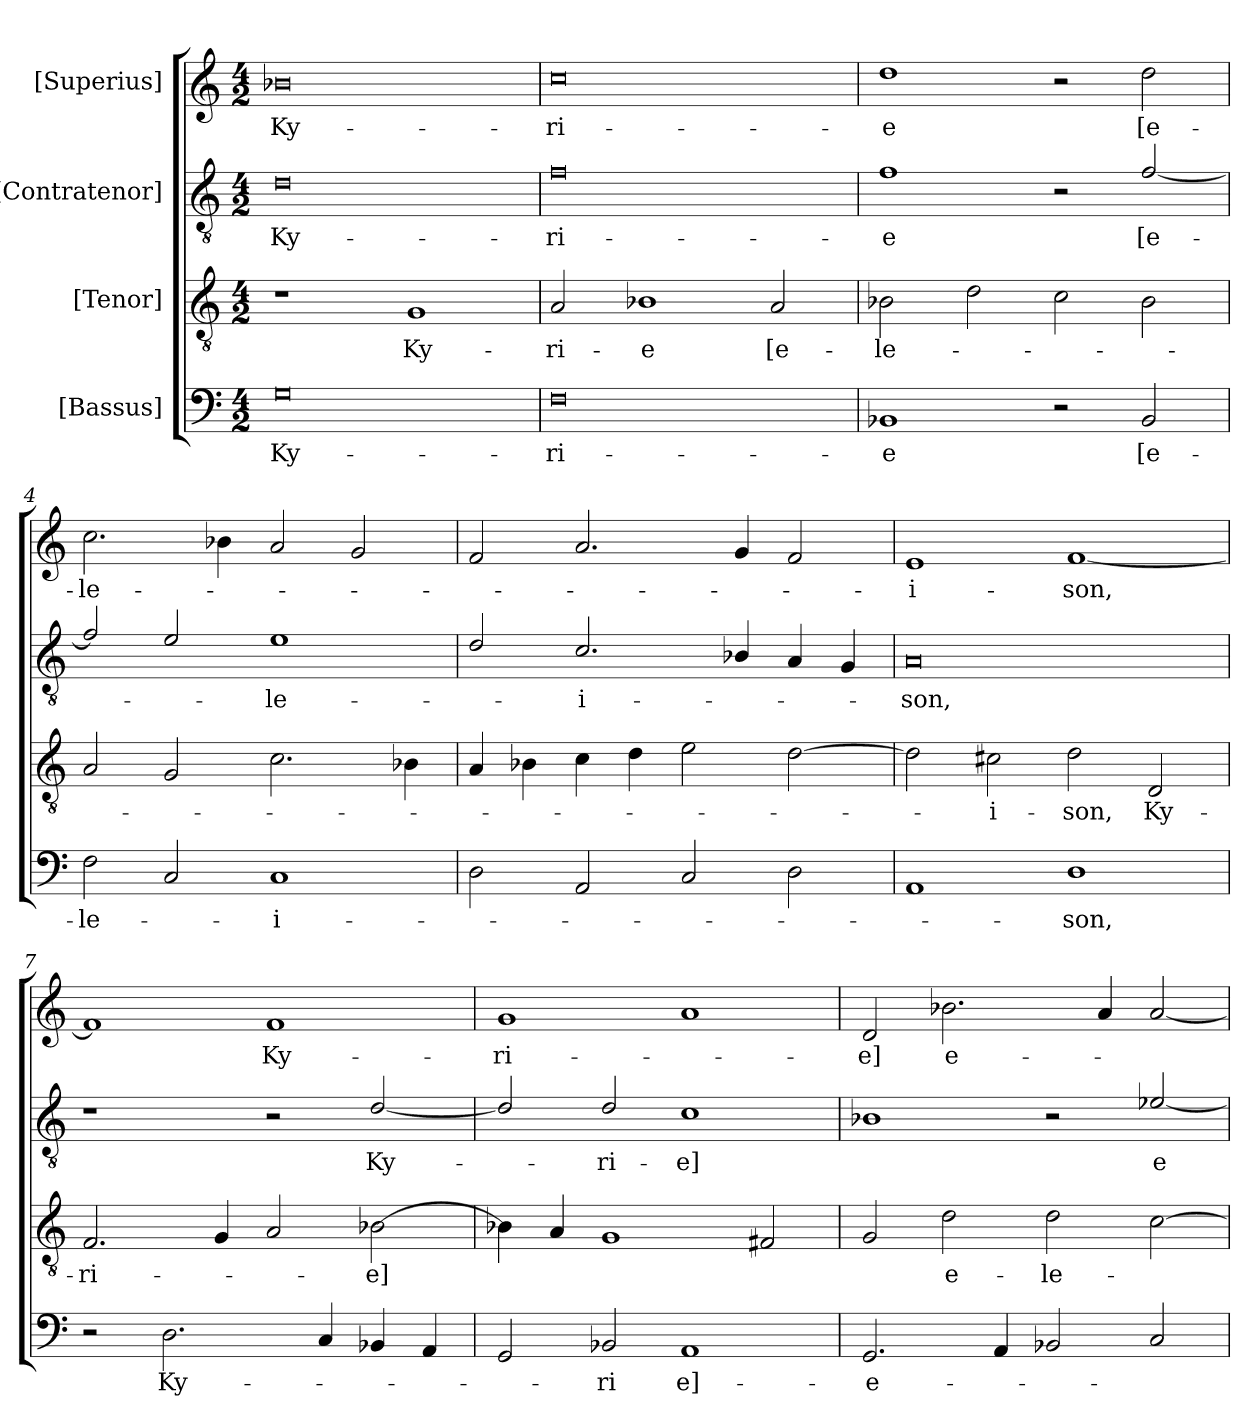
**kern	**text	**kern	**text	**kern	**text	**kern	**text
*part4	*part4	*part3	*part3	*part2	*part2	*part1	*part1
*staff4	*staff4	*staff3	*staff3	*staff2	*staff2	*staff1	*staff1
*I"[Bassus]	*	*I"[Tenor]	*	*I"[Contratenor]	*	*I"[Superius]	*
*clefF4	*	*clefGv2	*	*clefGv2	*	*clefG2	*
*k[]	*	*k[]	*	*k[]	*	*k[]	*
*M4/2	*	*M4/2	*	*M4/2	*	*M4/2	*
=1	=1	=1	=1	=1	=1	=1	=1
0G\	Ky-	1r	.	0d/	Ky-	0b-X\	Ky-
.	.	1G/	Ky-	.	.	.	.
=2	=2	=2	=2	=2	=2	=2	=2
0F\	-ri-	2A/	-ri-	0f/	-ri-	0cc\	-ri-
.	.	1B-X\	-e	.	.	.	.
.	.	2A/	[e-	.	.	.	.
=3	=3	=3	=3	=3	=3	=3	=3
1BB-X/	-e	2B-X\	-le-	1f/	-e	1dd\	-e
.	.	2d\	.	.	.	.	.
2r	.	2c\	.	2r	.	2r	.
2BB-/	[e-	2B-\	.	[2f/	[e-	2dd\	[e-
=4	=4	=4	=4	=4	=4	=4	=4
2F\	-le-	2A/	.	2f/]	.	2.cc\	-le-
2C/	.	2G/	.	2e/	.	.	.
.	.	.	.	.	.	4b-X\	.
1C/	-i-	2.c\	.	1e/	-le-	2a/	.
.	.	.	.	.	.	2g/	.
.	.	4B-X\	.	.	.	.	.
=5	=5	=5	=5	=5	=5	=5	=5
2D\	.	4A/	.	2d/	.	2f/	.
.	.	4B-X\	.	.	.	.	.
2AA/	.	4c\	.	2.c/	-i-	2.a/	.
.	.	4d\	.	.	.	.	.
2C/	.	2e\	.	.	.	.	.
.	.	.	.	4B-X/	.	4g/	.
2D\	.	[2d\	.	4A/	.	2f/	.
.	.	.	.	4G/	.	.	.
=6	=6	=6	=6	=6	=6	=6	=6
1AA/	.	2d\]	.	0A/	-son,	1e/	-i-
.	.	2c#X\	-i-	.	.	.	.
1D\	-son,	2d\	-son,	.	.	[1f/	-son,
.	.	2D/	Ky-	.	.	.	.
=7	=7	=7	=7	=7	=7	=7	=7
2r	.	2.F/	-ri-	1r	.	1f/]	.
2.D\	Ky-	.	.	.	.	.	.
.	.	4G/	.	.	.	.	.
.	.	2A/	.	2r	.	1f/	Ky-
4C/	.	.	.	.	.	.	.
4BB-X/	.	[2B-X\	-e]	[2d/	Ky-	.	.
4AA/	.	.	.	.	.	.	.
=8	=8	=8	=8	=8	=8	=8	=8
2GG/	.	4B-X\]	.	2d/]	.	1g/	-ri-
.	.	4A/	.	.	.	.	.
2BB-X/	-ri	1G/	.	2d/	-ri-	.	.
1AA/	e]-	.	.	1c/	-e]	1a/	.
.	.	2F#X/	.	.	.	.	.
=9	=9	=9	=9	=9	=9	=9	=9
2.GG/	e-	2G/	.	1B-X/	.	2d/	-e]
.	.	2d\	e-	.	.	2.b-X\	e-
4AA/	.	.	.	.	.	.	.
2BB-X/	.	2d\	-le-	2r	.	.	.
.	.	.	.	.	.	4a/	.
2C/	.	[2c\	.	[2e-X/	e-	[2a/	.
=	=	=	=	=	=	=	=
*-	*-	*-	*-	*-	*-	*-	*-
